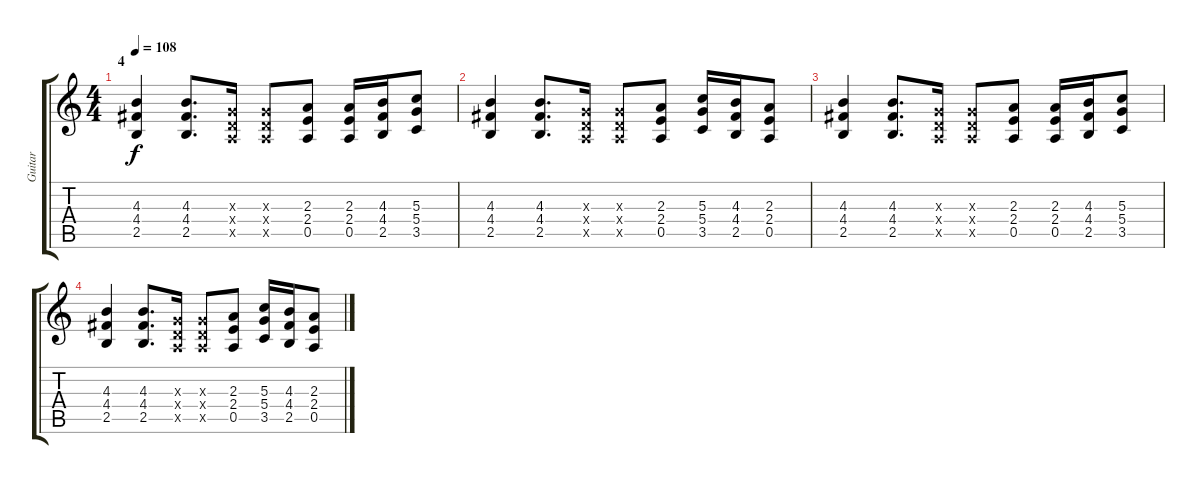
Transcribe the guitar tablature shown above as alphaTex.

\track ("Guitar" "Guitar") {instrument distortionguitar}
\staff {score tabs}
\tuning (E4 B3 G3 D3 A2 E2) {hide}
\ts (4 4)
\section ("" "4")
\tempo 108
\clef g2
\ks c
(4.3 4.4 2.5).4{dy f} (4.3 4.4 2.5).8{d} (0.3{x} 0.4{x} 0.5{x}).16 (0.3{x} 0.4{x} 0.5{x}).8 (2.3 2.4 0.5).8 (2.3 2.4 0.5).16 (4.3 4.4 2.5).16 (5.3 5.4 3.5).8 |
(4.3 4.4 2.5).4 (4.3 4.4 2.5).8{d} (0.3{x} 0.4{x} 0.5{x}).16 (0.3{x} 0.4{x} 0.5{x}).8 (2.3 2.4 0.5).8 (5.3 5.4 3.5).16 (4.3 4.4 2.5).16 (2.3 2.4 0.5).8 |
(4.3 4.4 2.5).4 (4.3 4.4 2.5).8{d} (0.3{x} 0.4{x} 0.5{x}).16 (0.3{x} 0.4{x} 0.5{x}).8 (2.3 2.4 0.5).8 (2.3 2.4 0.5).16 (4.3 4.4 2.5).16 (5.3 5.4 3.5).8 |
(4.3 4.4 2.5).4 (4.3 4.4 2.5).8{d} (0.3{x} 0.4{x} 0.5{x}).16 (0.3{x} 0.4{x} 0.5{x}).8 (2.3 2.4 0.5).8 (5.3 5.4 3.5).16 (4.3 4.4 2.5).16 (2.3 2.4 0.5).8
